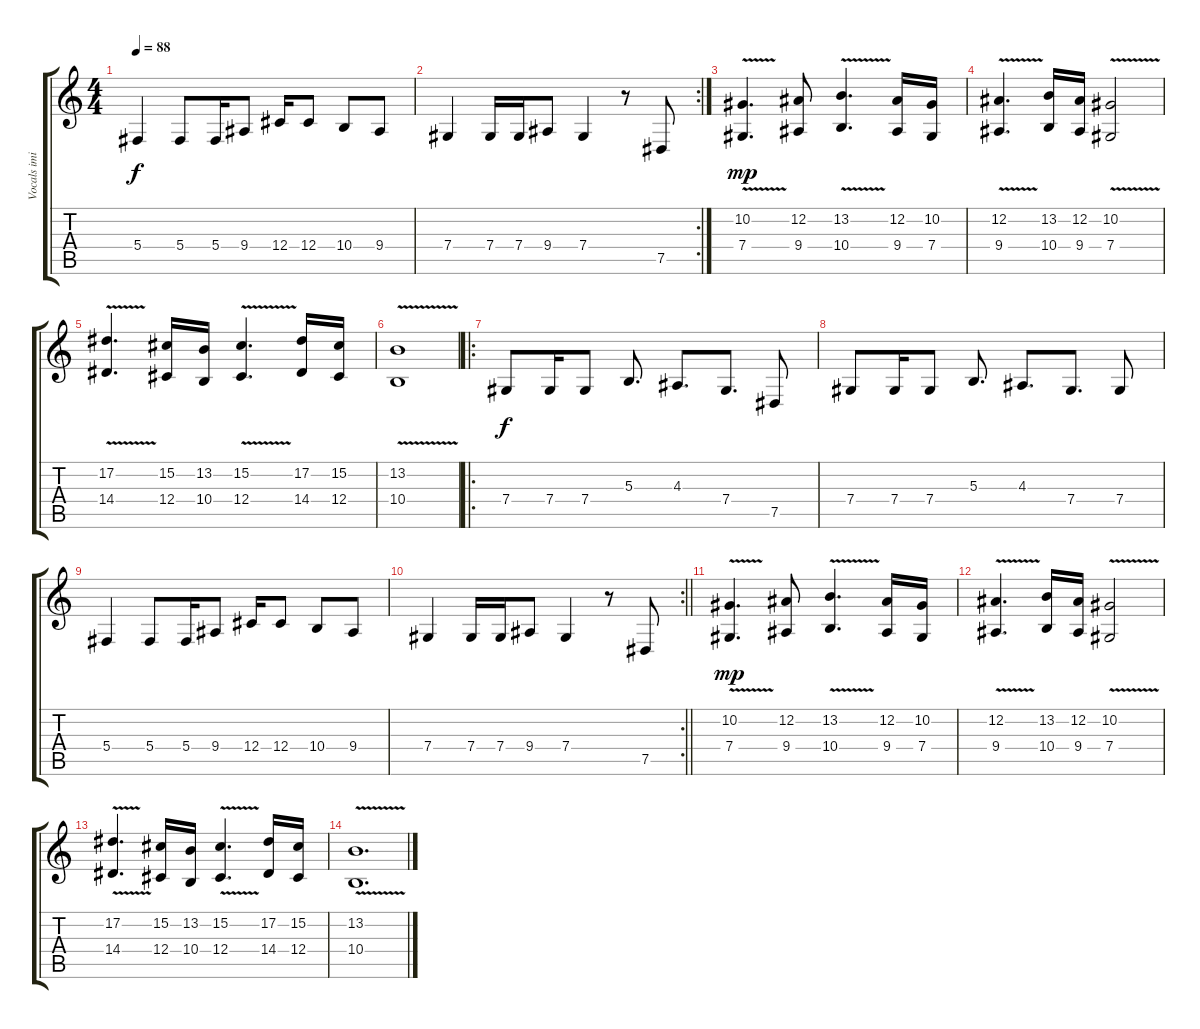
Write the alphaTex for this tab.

\track ("Vocals imitation (by Rim)" "Vocals imi") {instrument stringensemble1}
\staff {score tabs}
\tuning (Eb4 Bb3 Gb3 Db3 Ab2 Eb2) {hide}
\ts (4 4)
\tempo 88
\clef g2
\ks c
5.4.4{dy f} 5.4.8 5.4.16 9.4.8 12.4.16 12.4.8 10.4.8 9.4.8 |
\rc 2
7.4.4 7.4.16 7.4.16 9.4.8 7.4.4 r.8 7.5.8 |
(10.2{v} 7.4).4{d dy mp} (12.2 9.4).8 (13.2{v} 10.4).4{d} (12.2 9.4).16 (10.2 7.4).16 |
(12.2{v} 9.4).4{d} (13.2 10.4).16 (12.2 9.4).16 (10.2{v} 7.4).2 |
(17.2{v} 14.4).4{d} (15.2 12.4).16 (13.2 10.4).16 (15.2{v} 12.4).4{d} (17.2 14.4).16 (15.2 12.4).16 |
(13.2{v} 10.4).1 |
\ro
7.4.8{dy f} 7.4.16 7.4.8 5.3.8{d} 4.3.8{d} 7.4.8{d} 7.5.8 |
7.4.8 7.4.16 7.4.8 5.3.8{d} 4.3.8{d} 7.4.8{d} 7.4.8 |
5.4.4 5.4.8 5.4.16 9.4.8 12.4.16 12.4.8 10.4.8 9.4.8 |
\rc 2
\barLineRight lightlight
7.4.4 7.4.16 7.4.16 9.4.8 7.4.4 r.8 7.5.8 |
(10.2{v} 7.4).4{d dy mp} (12.2 9.4).8 (13.2{v} 10.4).4{d} (12.2 9.4).16 (10.2 7.4).16 |
(12.2{v} 9.4).4{d} (13.2 10.4).16 (12.2 9.4).16 (10.2{v} 7.4).2 |
(17.2{v} 14.4).4{d} (15.2 12.4).16 (13.2 10.4).16 (15.2{v} 12.4).4{d} (17.2 14.4).16 (15.2 12.4).16 |
(13.2{v} 10.4).1{d}
